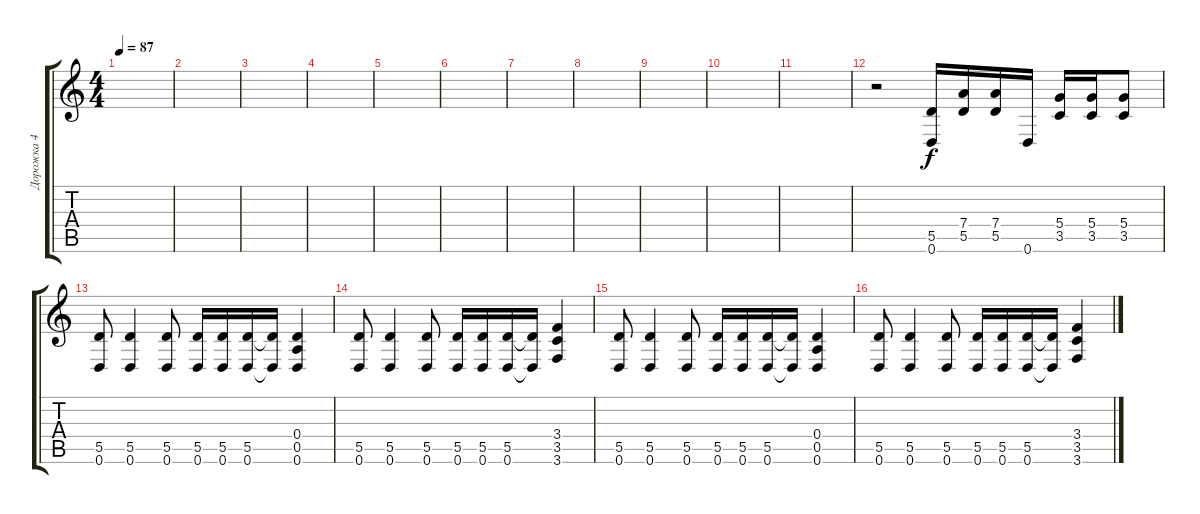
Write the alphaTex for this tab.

\track ("Дорожка 4" "Дорожка 4") {instrument distortionguitar}
\staff {score tabs}
\tuning (E4 B3 G3 D3 A2 D2) {hide}
\ts (4 4)
\tempo 87
\clef g2
\ks c
|
|
|
|
|
|
|
|
|
|
|
r.2 (5.5 0.6).16 (7.4 5.5).16 (7.4 5.5).16 0.6.16 (5.4 3.5).16 (5.4 3.5).16 (5.4 3.5).8 |
(5.5 0.6).8 (5.5 0.6).4 (5.5 0.6).8 (5.5 0.6).16 (5.5 0.6).16 (5.5 0.6).16 (5.5{t} 0.6{t}).16 (0.4 0.5 0.6).4 |
(5.5 0.6).8 (5.5 0.6).4 (5.5 0.6).8 (5.5 0.6).16 (5.5 0.6).16 (5.5 0.6).16 (5.5{t} 0.6{t}).16 (3.4 3.5 3.6).4 |
(5.5 0.6).8 (5.5 0.6).4 (5.5 0.6).8 (5.5 0.6).16 (5.5 0.6).16 (5.5 0.6).16 (5.5{t} 0.6{t}).16 (0.4 0.5 0.6).4 |
(5.5 0.6).8 (5.5 0.6).4 (5.5 0.6).8 (5.5 0.6).16 (5.5 0.6).16 (5.5 0.6).16 (5.5{t} 0.6{t}).16 (3.4 3.5 3.6).4
